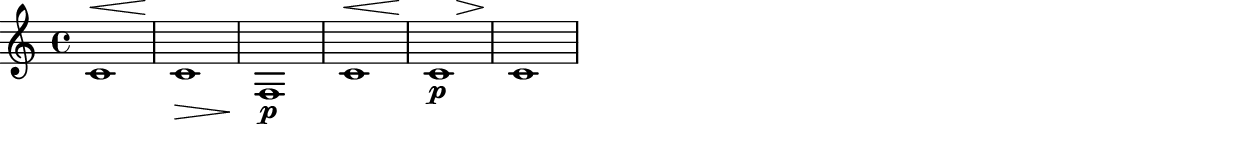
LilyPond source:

%% Generated by lilypond-book
%% Options: [exampleindent=10.16\mm,indent=0\mm,line-width=160\mm]
\include "lilypond-book-preamble.ly"


% ****************************************************************
% Start cut-&-pastable-section
% ****************************************************************

#(ly:set-option 'eps-box-padding 3.000000)



\paper {
  indent = 0\mm
  line-width = 160\mm
  % offset the left padding, also add 1mm as lilypond creates cropped
  % images with a little space on the right
  line-width = #(- line-width (* mm  3.000000) (* mm 1))
}

\layout {
  
}




% ****************************************************************
% ly snippet:
% ****************************************************************
\sourcefilename "/lilypond-2.24.3/input/regression/dynamics-alignment-autobreak.ly"
\sourcefileline 0
\version "2.19.21"

\header {
  texidoc = "If a dynamic has an explicit direction that differs from the 
dynamic line spanner's direction, automatically break the dynamic line spanner.
"
}

\relative {
  c'1^\<
  c1_\>
  f,1\p

  c'1^\<
  c1_\p^\>
  c1\!
}



% ****************************************************************
% end ly snippet
% ****************************************************************
